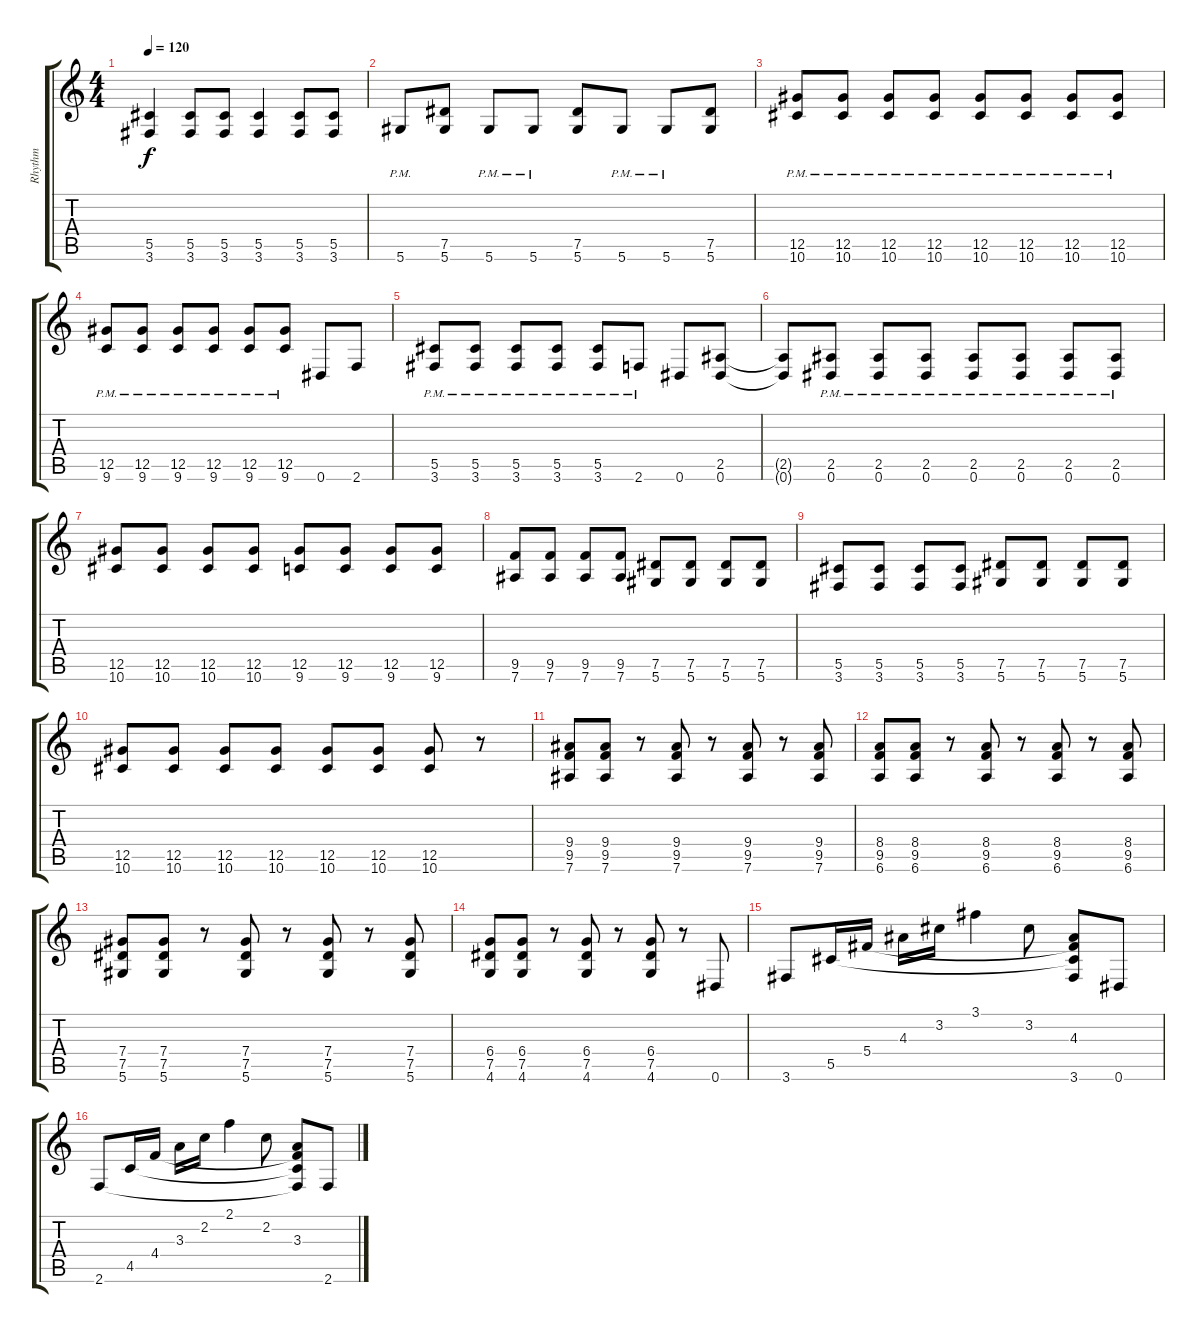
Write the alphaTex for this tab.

\track ("Rhythm" "Rhythm") {instrument overdrivenguitar}
\staff {score tabs}
\tuning (Eb4 Bb3 Gb3 Db3 Ab2 Eb2) {hide}
\ts (4 4)
\tempo 120
\clef g2
\ks c
(5.5 3.6).4{dy f} (5.5 3.6).8 (5.5 3.6).8 (5.5 3.6).4 (5.5 3.6).8 (5.5 3.6).8 |
5.6{pm}.8 (7.5 5.6).8 5.6{pm}.8 5.6{pm}.8 (7.5 5.6).8 5.6{pm}.8 5.6{pm}.8 (7.5 5.6).8 |
(12.5 10.6{pm}).8 (12.5 10.6{pm}).8 (12.5 10.6{pm}).8 (12.5{pm} 10.6).8 (12.5{pm} 10.6).8 (12.5 10.6{pm}).8 (12.5 10.6{pm}).8 (12.5 10.6{pm}).8 |
(12.5{pm} 9.6).8 (12.5{pm} 9.6).8 (12.5{pm} 9.6).8 (12.5{pm} 9.6).8 (12.5{pm} 9.6).8 (12.5{pm} 9.6).8 0.6.8 2.6.8 |
(5.5{pm} 3.6).8 (5.5{pm} 3.6).8 (5.5 3.6{pm}).8 (5.5 3.6{pm}).8 (5.5 3.6{pm}).8 2.6{pm}.8 0.6.8 (2.5 0.6).8 |
(2.5{t} 0.6{t}).8 (2.5{pm} 0.6).8 (2.5{pm} 0.6).8 (2.5{pm} 0.6).8 (2.5{pm} 0.6).8 (2.5{pm} 0.6).8 (2.5{pm} 0.6).8 (2.5{pm} 0.6).8 |
(12.5 10.6).8 (12.5 10.6).8 (12.5 10.6).8 (12.5 10.6).8 (12.5 9.6).8 (12.5 9.6).8 (12.5 9.6).8 (12.5 9.6).8 |
(9.5 7.6).8 (9.5 7.6).8 (9.5 7.6).8 (9.5 7.6).8 (7.5 5.6).8 (7.5 5.6).8 (7.5 5.6).8 (7.5 5.6).8 |
(5.5 3.6).8 (5.5 3.6).8 (5.5 3.6).8 (5.5 3.6).8 (7.5 5.6).8 (7.5 5.6).8 (7.5 5.6).8 (7.5 5.6).8 |
(12.5 10.6).8 (12.5 10.6).8 (12.5 10.6).8 (12.5 10.6).8 (12.5 10.6).8 (12.5 10.6).8 (12.5 10.6).8 r.8 |
(9.4 9.5 7.6).8 (9.4 9.5 7.6).8 r.8 (9.4 9.5 7.6).8 r.8 (9.4 9.5 7.6).8 r.8 (9.4 9.5 7.6).8 |
(8.4 9.5 6.6).8 (8.4 9.5 6.6).8 r.8 (8.4 9.5 6.6).8 r.8 (8.4 9.5 6.6).8 r.8 (8.4 9.5 6.6).8 |
(7.4 7.5 5.6).8 (7.4 7.5 5.6).8 r.8 (7.4 7.5 5.6).8 r.8 (7.4 7.5 5.6).8 r.8 (7.4 7.5 5.6).8 |
(6.4 7.5 4.6).8 (6.4 7.5 4.6).8 r.8 (6.4 7.5 4.6).8 r.8 (6.4 7.5 4.6).8 r.8 0.6.8 |
3.6.8 5.5.16 5.4.16 4.3.16 3.2.16 3.1.4 3.2.8 (4.3 5.4{t} 5.5{t} 3.6).8 0.6.8 |
2.6.8 4.5.16 4.4.16 3.3.16 2.2.16 2.1.4 2.2.8 (3.3 4.4{t} 4.5{t} 2.6{t}).8 2.6.8
